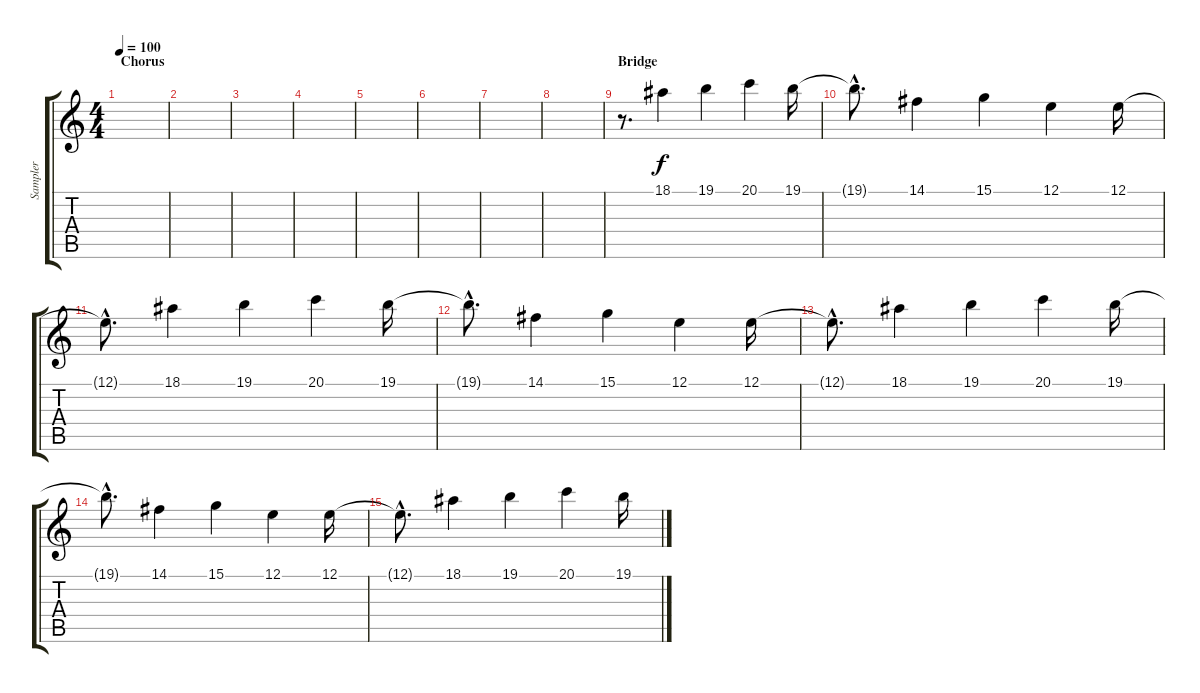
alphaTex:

\track ("Sampler" "Sampler") {instrument acousticgrandpiano}
\staff {score tabs}
\tuning (E4 B3 G3 D3 A2 E2) {hide}
\ts (4 4)
\section ("" "Chorus")
\tempo 100
\clef g2
\ks c
|
|
|
|
|
|
|
|
\section ("" "Bridge")
r.8{d} 18.1.4 19.1.4 20.1.4 19.1.16 |
19.1{hac t}.8{d} 14.1.4 15.1.4 12.1.4 12.1.16 |
12.1{hac t}.8{d} 18.1.4 19.1.4 20.1.4 19.1.16 |
19.1{hac t}.8{d} 14.1.4 15.1.4 12.1.4 12.1.16 |
12.1{hac t}.8{d} 18.1.4 19.1.4 20.1.4 19.1.16 |
19.1{hac t}.8{d} 14.1.4 15.1.4 12.1.4 12.1.16 |
12.1{hac t}.8{d} 18.1.4 19.1.4 20.1.4 19.1.16
